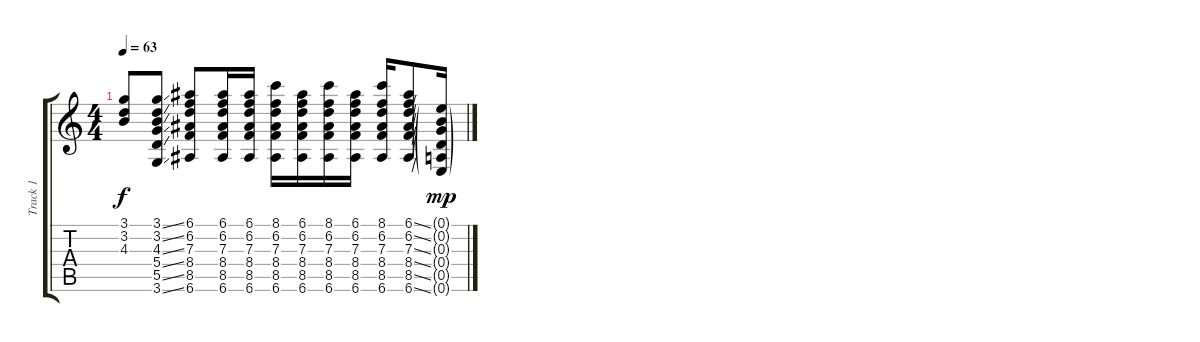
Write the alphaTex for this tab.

\track ("Track 1" "Track 1") {instrument electricguitarclean}
\staff {score tabs}
\tuning (E4 B3 G3 D3 A2 E2) {hide}
\ts (4 4)
\tempo 63
\clef g2
\ks c
(3.1 3.2 4.3).8{dy f} (3.1{ss} 3.2{ss} 4.3{ss} 5.4{ss} 5.5{ss} 3.6{ss}).8 (6.1 6.2 7.3 8.4 8.5 6.6).8 (6.1 6.2 7.3 8.4 8.5 6.6).16 (6.1 6.2 7.3 8.4 8.5 6.6).16 (8.1 6.2 7.3 8.4 8.5 6.6).16 (6.1 6.2 7.3 8.4 8.5 6.6).16 (8.1 6.2 7.3 8.4 8.5 6.6).16 (6.1 6.2 7.3 8.4 8.5 6.6).16 (8.1 6.2 7.3 8.4 8.5 6.6).16 (6.1{ss} 6.2{ss} 7.3{ss} 8.4{ss} 8.5{ss} 6.6{ss}).8 (0.1{g} 0.2{g} 0.3{g} 0.4{g} 0.5{g} 0.6{g}).16{dy mp volume 0}
